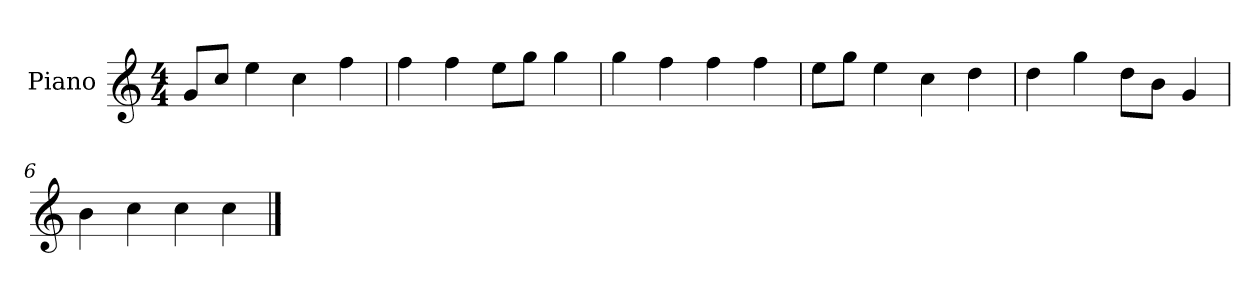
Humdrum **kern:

**kern
*part1
*staff1
*I"Piano
*I'P-no
*clefG2
*k[]
*M4/4
*MM90
=1
8g/L
8cc/J
4ee\
4cc\
4ff\
=2
4ff\
4ff\
8ee\L
8gg\J
4gg\
=3
4gg\
4ff\
4ff\
4ff\
=4
8ee\L
8gg\J
4ee\
4cc\
4dd\
=5
4dd\
4gg\
8dd\L
8b\J
4g/
=6
4b\
4cc\
4cc\
4cc\
==
*-
